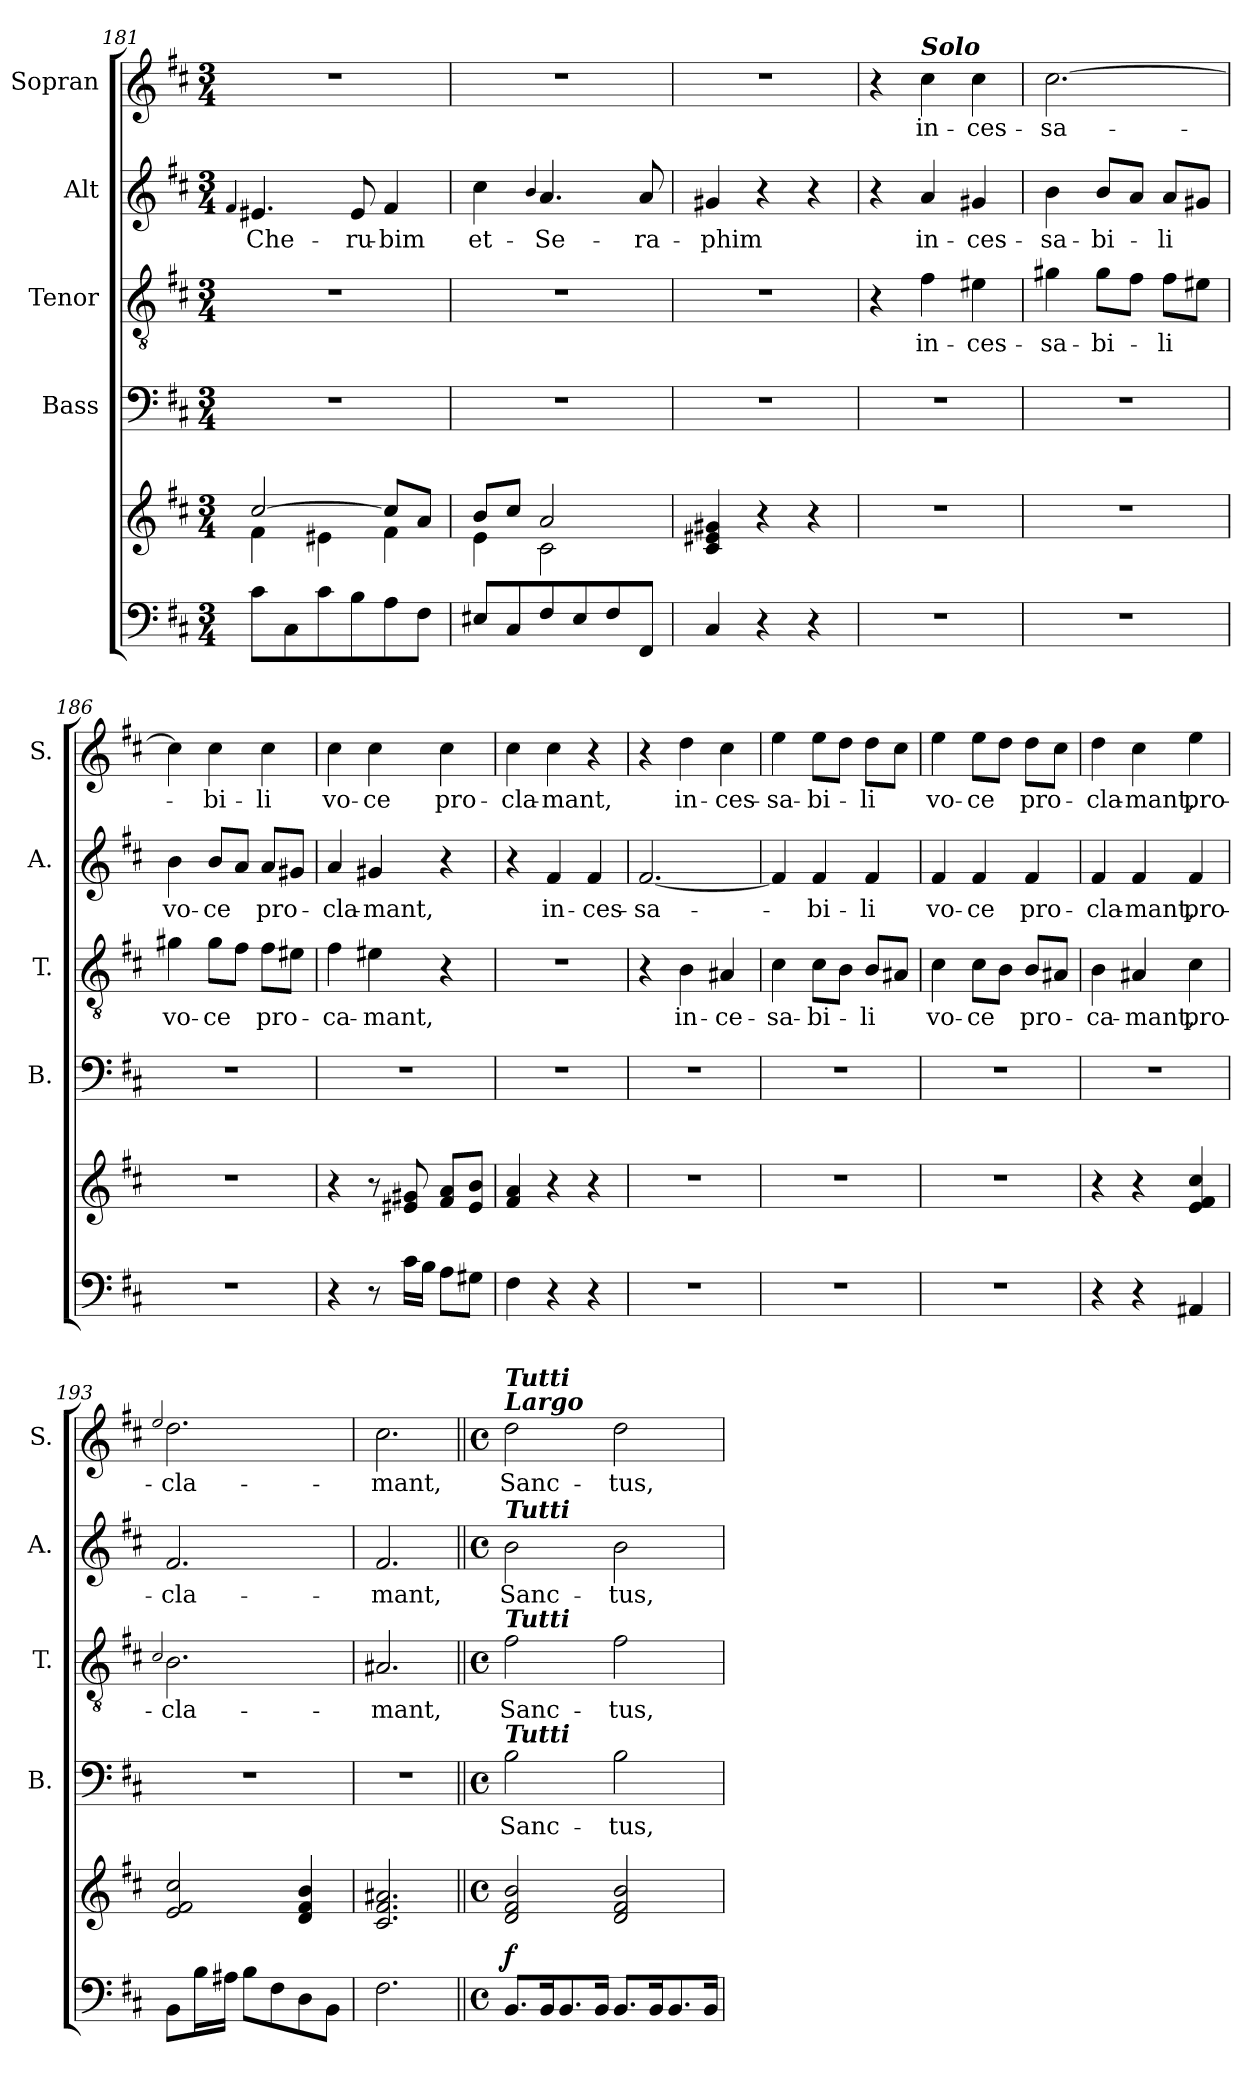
**kern	**kern	**dynam	**kern	**text	**kern	**text	**kern	**text	**kern	**text
*part5	*part5	*part5	*part4	*part4	*part3	*part3	*part2	*part2	*part1	*part1
*staff6	*staff5	*staff5/6	*staff4	*staff4	*staff3	*staff3	*staff2	*staff2	*staff1	*staff1
*	*	*	*I"Bass	*	*I"Tenor	*	*I"Alt	*	*I"Sopran	*
*	*	*	*I'B.	*	*I'T.	*	*I'A.	*	*I'S.	*
*clefF4	*clefG2	*	*clefF4	*	*clefGv2	*	*clefG2	*	*clefG2	*
*k[f#c#]	*k[f#c#]	*	*k[f#c#]	*	*k[f#c#]	*	*k[f#c#]	*	*k[f#c#]	*
*D:	*D:	*	*D:	*	*D:	*	*D:	*	*D:	*
*M3/4	*M3/4	*	*M3/4	*	*M3/4	*	*M3/4	*	*M3/4	*
=181	=181	=181	=181	=181	=181	=181	=181	=181	=181	=181
.	.	.	.	.	.	.	4qqf#/	.	.	.
*	*^	*	*	*	*	*	*	*	*	*
!	!	!	!	!	!	!	!	!	!LO:LY:b	!	!
8c#\L	[>2cc#/	4f#\	.	2.r	.	2.r	.	4.e#X/	Che-	2.r	.
8C#\	.	.	.	.	.	.	.	.	.	.	.
8c#\	.	4e#X\	.	.	.	.	.	.	.	.	.
!	!	!	!	!	!	!	!	!	!LO:LY:b	!	!
8B\	.	.	.	.	.	.	.	8e#/	-ru-	.	.
!	!	!	!	!	!	!	!	!	!LO:LY:b	!	!
8A\	8cc#/L]	4f#\	.	.	.	.	.	4f#/	-bim	.	.
8F#\J	8a/J	.	.	.	.	.	.	.	.	.	.
!!LO:PB:g=z
=182	=182	=182	=182	=182	=182	=182	=182	=182	=182	=182	=182
!	!	!	!	!	!	!	!	!	!LO:LY:b	!	!
8E#X/L	8b/L	4e\	.	2.r	.	2.r	.	4cc#\	et-	2.r	.
8C#/	8cc#/J	.	.	.	.	.	.	.	.	.	.
.	.	.	.	.	.	.	.	4qqb/	.	.	.
!	!	!	!	!	!	!	!	!	!LO:LY:b	!	!
8F#/	2a/	2c#\	.	.	.	.	.	4.a/	-Se-	.	.
8E#/	.	.	.	.	.	.	.	.	.	.	.
8F#/	.	.	.	.	.	.	.	.	.	.	.
!	!	!	!	!	!	!	!	!	!LO:LY:b	!	!
8FF#/J	.	.	.	.	.	.	.	8a/	-ra-	.	.
*	*v	*v	*	*	*	*	*	*	*	*	*
=183	=183	=183	=183	=183	=183	=183	=183	=183	=183	=183
!	!	!	!	!	!	!	!	!LO:LY:b	!	!
4C#/	4c#/ 4e#X/ 4g#X/	.	2.r	.	2.r	.	4g#X/	-phim	2.r	.
4r	4r	.	.	.	.	.	4r	.	.	.
4r	4r	.	.	.	.	.	4r	.	.	.
=184	=184	=184	=184	=184	=184	=184	=184	=184	=184	=184
2.r	2.r	.	2.r	.	4r	.	4r	.	4r	.
!	!	!	!	!	!	!	!	!	!LO:TX:a:Bi:t=Solo	!
!	!	!	!	!	!	!LO:LY:b	!	!LO:LY:b	!	!LO:LY:b
.	.	.	.	.	4f#\	in-	4a/	in-	4cc#\	in-
!	!	!	!	!	!	!LO:LY:b	!	!LO:LY:b	!	!LO:LY:b
.	.	.	.	.	4e#X\	-ces-	4g#X/	-ces-	4cc#\	-ces-
=185	=185	=185	=185	=185	=185	=185	=185	=185	=185	=185
!	!	!	!	!	!	!LO:LY:b	!	!LO:LY:b	!	!LO:LY:b
2.r	2.r	.	2.r	.	4g#X\	-sa-	4b\	-sa-	[2.cc#\	-sa-
!	!	!	!	!	!	!LO:LY:b	!	!LO:LY:b	!	!
.	.	.	.	.	8g#\L	-bi-	8b/L	-bi-	.	.
.	.	.	.	.	8f#\J	.	8a/J	.	.	.
!	!	!	!	!	!	!LO:LY:b	!	!LO:LY:b	!	!
.	.	.	.	.	8f#\L	-li	8a/L	-li	.	.
.	.	.	.	.	8e#X\J	.	8g#X/J	.	.	.
=186	=186	=186	=186	=186	=186	=186	=186	=186	=186	=186
!	!	!	!	!	!	!LO:LY:b	!	!LO:LY:b	!	!
2.r	2.r	.	2.r	.	4g#X\	vo-	4b\	vo-	4cc#\]	.
!	!	!	!	!	!	!LO:LY:b	!	!LO:LY:b	!	!LO:LY:b
.	.	.	.	.	8g#\L	-ce	8b/L	-ce	4cc#\	-bi-
.	.	.	.	.	8f#\J	.	8a/J	.	.	.
!	!	!	!	!	!	!LO:LY:b	!	!LO:LY:b	!	!LO:LY:b
.	.	.	.	.	8f#\L	pro-	8a/L	pro-	4cc#\	-li
.	.	.	.	.	8e#X\J	.	8g#X/J	.	.	.
=187	=187	=187	=187	=187	=187	=187	=187	=187	=187	=187
!	!	!	!	!	!	!LO:LY:b	!	!LO:LY:b	!	!LO:LY:b
4r	4r	.	2.r	.	4f#\	-ca-	4a/	-cla-	4cc#\	vo-
!	!	!	!	!	!	!LO:LY:b	!	!LO:LY:b	!	!LO:LY:b
8r	8r	.	.	.	4e#X\	-mant,	4g#X/	-mant,	4cc#\	-ce
16c#\LL	8e#X/ 8g#X/	.	.	.	.	.	.	.	.	.
16B\JJ	.	.	.	.	.	.	.	.	.	.
!	!	!	!	!	!	!	!	!	!	!LO:LY:b
8A\L	8f#/ 8a/L	.	.	.	4r	.	4r	.	4cc#\	pro-
8G#X\J	8e#/ 8b/J	.	.	.	.	.	.	.	.	.
=188	=188	=188	=188	=188	=188	=188	=188	=188	=188	=188
!	!	!	!	!	!	!	!	!	!	!LO:LY:b
4F#\	4f#/ 4a/	.	2.r	.	2.r	.	4r	.	4cc#\	-cla-
!	!	!	!	!	!	!	!	!LO:LY:b	!	!LO:LY:b
4r	4r	.	.	.	.	.	4f#/	in-	4cc#\	-mant,
!	!	!	!	!	!	!	!	!LO:LY:b	!	!
4r	4r	.	.	.	.	.	4f#/	-ces-	4r	.
=189	=189	=189	=189	=189	=189	=189	=189	=189	=189	=189
!	!	!	!	!	!	!	!	!LO:LY:b	!	!
2.r	2.r	.	2.r	.	4r	.	[2.f#/	-sa-	4r	.
!	!	!	!	!	!	!LO:LY:b	!	!	!	!LO:LY:b
.	.	.	.	.	4B\	in-	.	.	4dd\	in-
!	!	!	!	!	!	!LO:LY:b	!	!	!	!LO:LY:b
.	.	.	.	.	4A#X/	-ce-	.	.	4cc#\	-ces-
=190	=190	=190	=190	=190	=190	=190	=190	=190	=190	=190
!	!	!	!	!	!	!LO:LY:b	!	!	!	!LO:LY:b
2.r	2.r	.	2.r	.	4c#\	-sa-	4f#/]	.	4ee\	-sa-
!	!	!	!	!	!	!LO:LY:b	!	!LO:LY:b	!	!LO:LY:b
.	.	.	.	.	8c#\L	-bi-	4f#/	-bi-	8ee\L	-bi-
.	.	.	.	.	8B\J	.	.	.	8dd\J	.
!	!	!	!	!	!	!LO:LY:b	!	!LO:LY:b	!	!LO:LY:b
.	.	.	.	.	8B/L	-li	4f#/	-li	8dd\L	-li
.	.	.	.	.	8A#X/J	.	.	.	8cc#\J	.
!!LO:LB:g=z
=191	=191	=191	=191	=191	=191	=191	=191	=191	=191	=191
!	!	!	!	!	!	!LO:LY:b	!	!LO:LY:b	!	!LO:LY:b
2.r	2.r	.	2.r	.	4c#\	vo-	4f#/	vo-	4ee\	vo-
!	!	!	!	!	!	!LO:LY:b	!	!LO:LY:b	!	!LO:LY:b
.	.	.	.	.	8c#\L	-ce	4f#/	-ce	8ee\L	-ce
.	.	.	.	.	8B\J	.	.	.	8dd\J	.
!	!	!	!	!	!	!LO:LY:b	!	!LO:LY:b	!	!LO:LY:b
.	.	.	.	.	8B/L	pro-	4f#/	pro-	8dd\L	pro-
.	.	.	.	.	8A#X/J	.	.	.	8cc#\J	.
=192	=192	=192	=192	=192	=192	=192	=192	=192	=192	=192
!	!	!	!	!	!	!LO:LY:b	!	!LO:LY:b	!	!LO:LY:b
4r	4r	.	2.r	.	4B\	-ca-	4f#/	-cla-	4dd\	-cla-
!	!	!	!	!	!	!LO:LY:b	!	!LO:LY:b	!	!LO:LY:b
4r	4r	.	.	.	4A#X/	-mant,	4f#/	-mant,	4cc#\	-mant,
!	!	!	!	!	!	!LO:LY:b	!	!LO:LY:b	!	!LO:LY:b
4AA#X/	4e/ 4f#/ 4cc#/	.	.	.	4c#\	pro-	4f#/	pro-	4ee\	pro-
=193	=193	=193	=193	=193	=193	=193	=193	=193	=193	=193
.	.	.	.	.	2qqc#/	.	.	.	2qqee/	.
!	!	!	!	!	!	!LO:LY:b	!	!LO:LY:b	!	!LO:LY:b
8BB\L	2e/ 2f#/ 2cc#/	.	2.r	.	2.B\	-cla-	2.f#/	-cla-	2.dd\	-cla-
16B\L	.	.	.	.	.	.	.	.	.	.
16A#X\JJ	.	.	.	.	.	.	.	.	.	.
8B\L	.	.	.	.	.	.	.	.	.	.
8F#\	.	.	.	.	.	.	.	.	.	.
8D\	4d/ 4f#/ 4b/	.	.	.	.	.	.	.	.	.
8BB\J	.	.	.	.	.	.	.	.	.	.
=194	=194	=194	=194	=194	=194	=194	=194	=194	=194	=194
!	!	!	!	!	!	!LO:LY:b	!	!LO:LY:b	!	!LO:LY:b
2.F#\	2.c#/ 2.f#/ 2.a#X/	.	2.r	.	2.A#X/	-mant,	2.f#/	-mant,	2.cc#\	-mant,
=195||	=195||	=195||	=195||	=195||	=195||	=195||	=195||	=195||	=195||	=195||
*M4/4	*M4/4	*	*M4/4	*	*M4/4	*	*M4/4	*	*M4/4	*
*met(c)	*met(c)	*	*met(c)	*	*met(c)	*	*met(c)	*	*met(c)	*
!	!	!	!	!	!	!	!	!	!LO:TX:a:Bi:t=Largo	!
!	!	!	!	!	!	!	!	!	!LO:TX:a:Bi:t=Tutti	!
!	!	!	!	!	!	!	!LO:TX:a:Bi:t=Tutti	!	!	!
!	!	!	!	!	!LO:TX:a:Bi:t=Tutti	!	!	!	!	!
!	!	!	!LO:TX:a:Bi:t=Tutti	!	!	!	!	!	!	!
!	!	!LO:DY:a=2	!	!LO:LY:b	!	!LO:LY:b	!	!LO:LY:b	!	!LO:LY:b
8.BB/L	2d/ 2f#/ 2b/	f	2B\	Sanc-	2f#\	Sanc-	2b\	Sanc-	2dd\	Sanc-
16BB/k	.	.	.	.	.	.	.	.	.	.
8.BB/	.	.	.	.	.	.	.	.	.	.
16BB/Jk	.	.	.	.	.	.	.	.	.	.
!	!	!	!	!LO:LY:b	!	!LO:LY:b	!	!LO:LY:b	!	!LO:LY:b
8.BB/L	2d/ 2f#/ 2b/	.	2B\	-tus,	2f#\	-tus,	2b\	-tus,	2dd\	-tus,
16BB/k	.	.	.	.	.	.	.	.	.	.
8.BB/	.	.	.	.	.	.	.	.	.	.
16BB/Jk	.	.	.	.	.	.	.	.	.	.
=	=	=	=	=	=	=	=	=	=	=
*-	*-	*-	*-	*-	*-	*-	*-	*-	*-	*-
